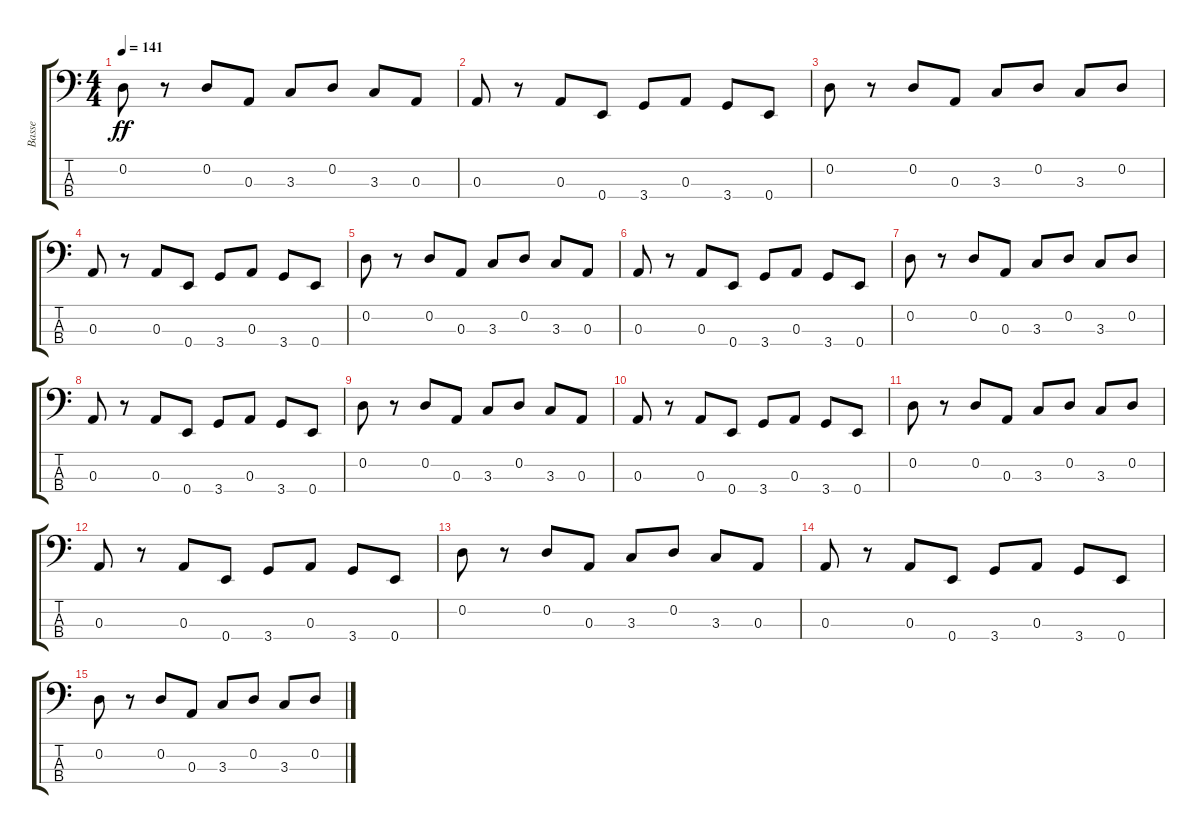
\track ("Basse" "Basse") {instrument fretlessbass}
\staff {score tabs}
\tuning (G2 D2 A1 E1) {hide}
\ts (4 4)
\tempo 141
\clef f4
\ks c
0.2.8{dy ff} r.8 0.2.8 0.3.8 3.3.8 0.2.8 3.3.8 0.3.8 |
0.3.8 r.8 0.3.8 0.4.8 3.4.8 0.3.8 3.4.8 0.4.8 |
0.2.8 r.8 0.2.8 0.3.8 3.3.8 0.2.8 3.3.8 0.2.8 |
0.3.8 r.8 0.3.8 0.4.8 3.4.8 0.3.8 3.4.8 0.4.8 |
0.2.8 r.8 0.2.8 0.3.8 3.3.8 0.2.8 3.3.8 0.3.8 |
0.3.8 r.8 0.3.8 0.4.8 3.4.8 0.3.8 3.4.8 0.4.8 |
0.2.8 r.8 0.2.8 0.3.8 3.3.8 0.2.8 3.3.8 0.2.8 |
0.3.8 r.8 0.3.8 0.4.8 3.4.8 0.3.8 3.4.8 0.4.8 |
0.2.8 r.8 0.2.8 0.3.8 3.3.8 0.2.8 3.3.8 0.3.8 |
0.3.8 r.8 0.3.8 0.4.8 3.4.8 0.3.8 3.4.8 0.4.8 |
0.2.8 r.8 0.2.8 0.3.8 3.3.8 0.2.8 3.3.8 0.2.8 |
0.3.8 r.8 0.3.8 0.4.8 3.4.8 0.3.8 3.4.8 0.4.8 |
0.2.8 r.8 0.2.8 0.3.8 3.3.8 0.2.8 3.3.8 0.3.8 |
0.3.8 r.8 0.3.8 0.4.8 3.4.8 0.3.8 3.4.8 0.4.8 |
0.2.8 r.8 0.2.8 0.3.8 3.3.8 0.2.8 3.3.8 0.2.8
